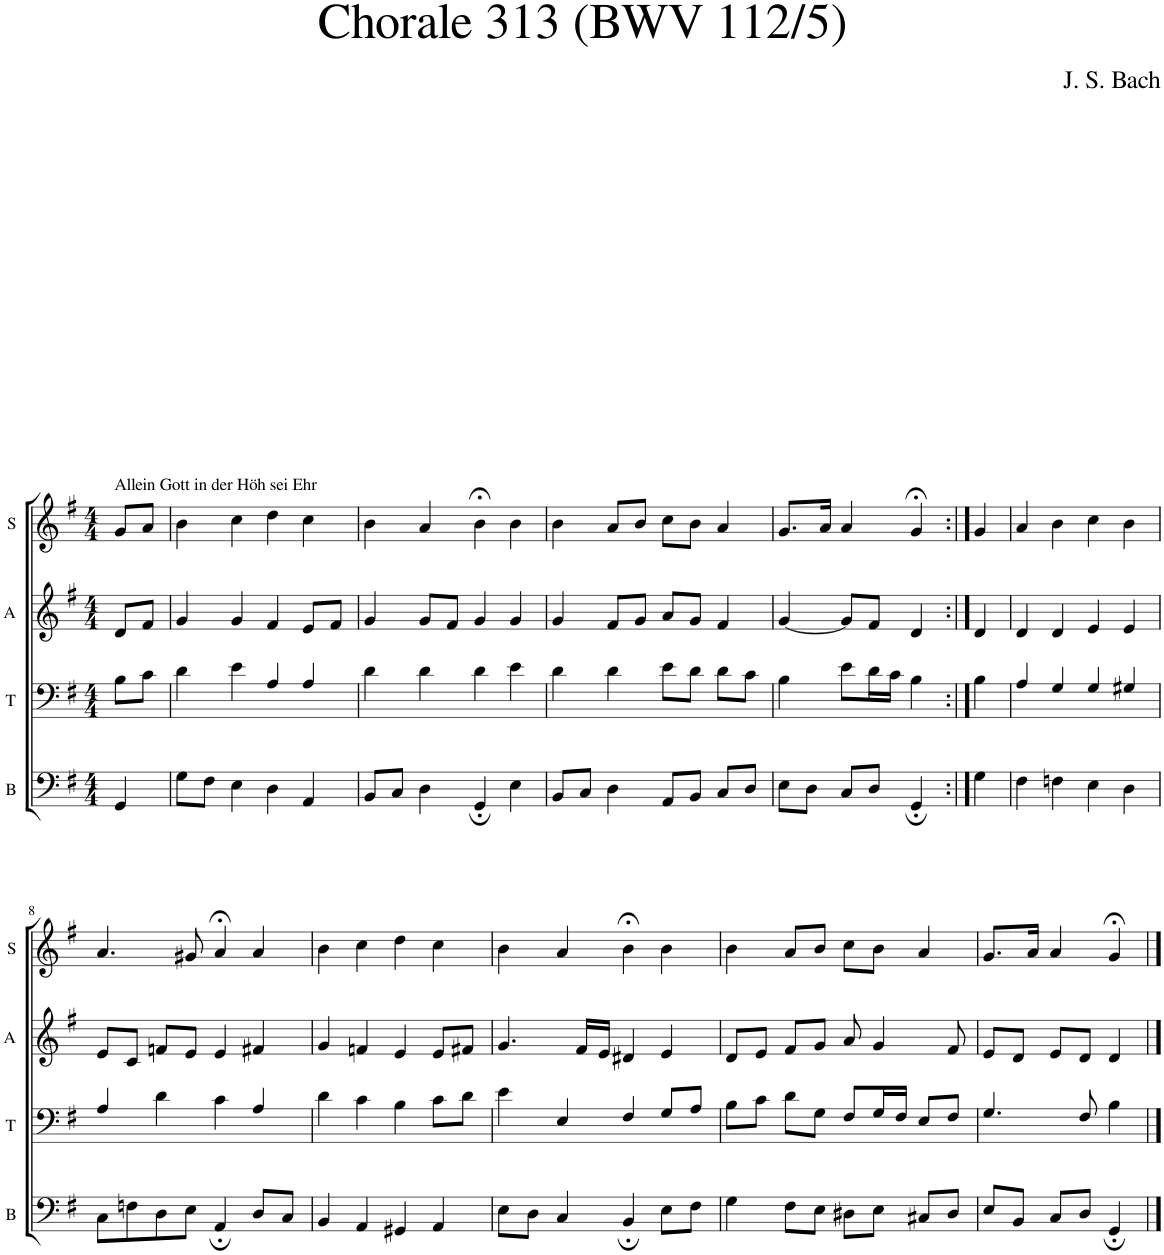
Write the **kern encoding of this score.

**kern	**kern	**kern	**kern
*part4	*part3	*part2	*part1
*staff4	*staff3	*staff2	*staff1
*I"B	*I"T	*I"A	*I"S
*I'B	*I'T	*I'A	*I'S
*clefF4	*clefF4	*clefG2	*clefG2
*k[f#]	*k[f#]	*k[f#]	*k[f#]
*M4/4	*M4/4	*M4/4	*M4/4
=1	=1	=1	=1
!	!	!	!LO:TX:a:t=Allein Gott in der Höh sei Ehr
4GG/	8B\L	8d/L	8g/L
.	8c\J	8f#/J	8a/J
=2	=2	=2	=2
8G\L	4d\	4g/	4b\
8F#\J	.	.	.
4E\	4e\	4g/	4cc\
4D\	4A/	4f#/	4dd\
4AA/	4A/	8e/L	4cc\
.	.	8f#/J	.
=3	=3	=3	=3
8BB/L	4d\	4g/	4b\
8C/J	.	.	.
4D\	4d\	8g/L	4a/
.	.	8f#/J	.
4GG;/	4d\	4g/	4b;<\
4E\	4e\	4g/	4b\
=4	=4	=4	=4
8BB/L	4d\	4g/	4b\
8C/J	.	.	.
4D\	4d\	8f#/L	8a/L
.	.	8g/J	8b/J
8AA/L	8e\L	8a/L	8cc\L
8BB/J	8d\J	8g/J	8b\J
8C/L	8d\L	4f#/	4a/
8D/J	8c\J	.	.
=5	=5	=5	=5
8E\L	4B\	[4g/	8.g/L
8D\J	.	.	.
.	.	.	16a/Jk
8C/L	8e\L	8g/L]	4a/
8D/J	16d\L	8f#/J	.
.	16c\JJ	.	.
4GG;/	4B\	4d/	4g;</
=6:|!	=6:|!	=6:|!	=6:|!
4G\	4B\	4d/	4g/
=7	=7	=7	=7
4F#\	4A/	4d/	4a/
4Fn\	4G/	4d/	4b\
4E\	4G/	4e/	4cc\
4D\	4G#X/	4e/	4b\
!!LO:LB:g=z
=8	=8	=8	=8
8C\L	4A/	8e/L	4.a/
8Fn\	.	8c/J	.
8D\	4d\	8fn/L	.
8E\J	.	8e/J	8g#X/
4AA;/	4c\	4e/	4a;</
8D/L	4A/	4f#X/	4a/
8C/J	.	.	.
=9	=9	=9	=9
4BB/	4d\	4g/	4b\
4AA/	4c\	4fn/	4cc\
4GG#X/	4B\	4e/	4dd\
4AA/	8c\L	8e/L	4cc\
.	8d\J	8f#X/J	.
=10	=10	=10	=10
8E\L	4e\	4.g/	4b\
8D\J	.	.	.
4C/	4E/	.	4a/
.	.	16f#/LL	.
.	.	16e/JJ	.
4BB;/	4F#/	4d#X/	4b;<\
8E\L	8G/L	4e/	4b\
8F#\J	8A/J	.	.
=11	=11	=11	=11
4G\	8B\L	8d/L	4b\
.	8c\J	8e/J	.
8F#\L	8d\L	8f#/L	8a/L
8E\J	8G\J	8g/J	8b/J
8D#X\L	8F#/L	8a/	8cc\L
8E\J	16G/L	4g/	8b\J
.	16F#/JJ	.	.
8C#X/L	8E/L	.	4a/
8D#/J	8F#/J	8f#/	.
=12	=12	=12	=12
8E/L	4.G/	8e/L	8.g/L
8BB/J	.	8d/J	.
.	.	.	16a/Jk
8C/L	.	8e/L	4a/
8D/J	8F#/	8d/J	.
4GG;/	4B\	4d/	4g;</
==	==	==	==
*-	*-	*-	*-
